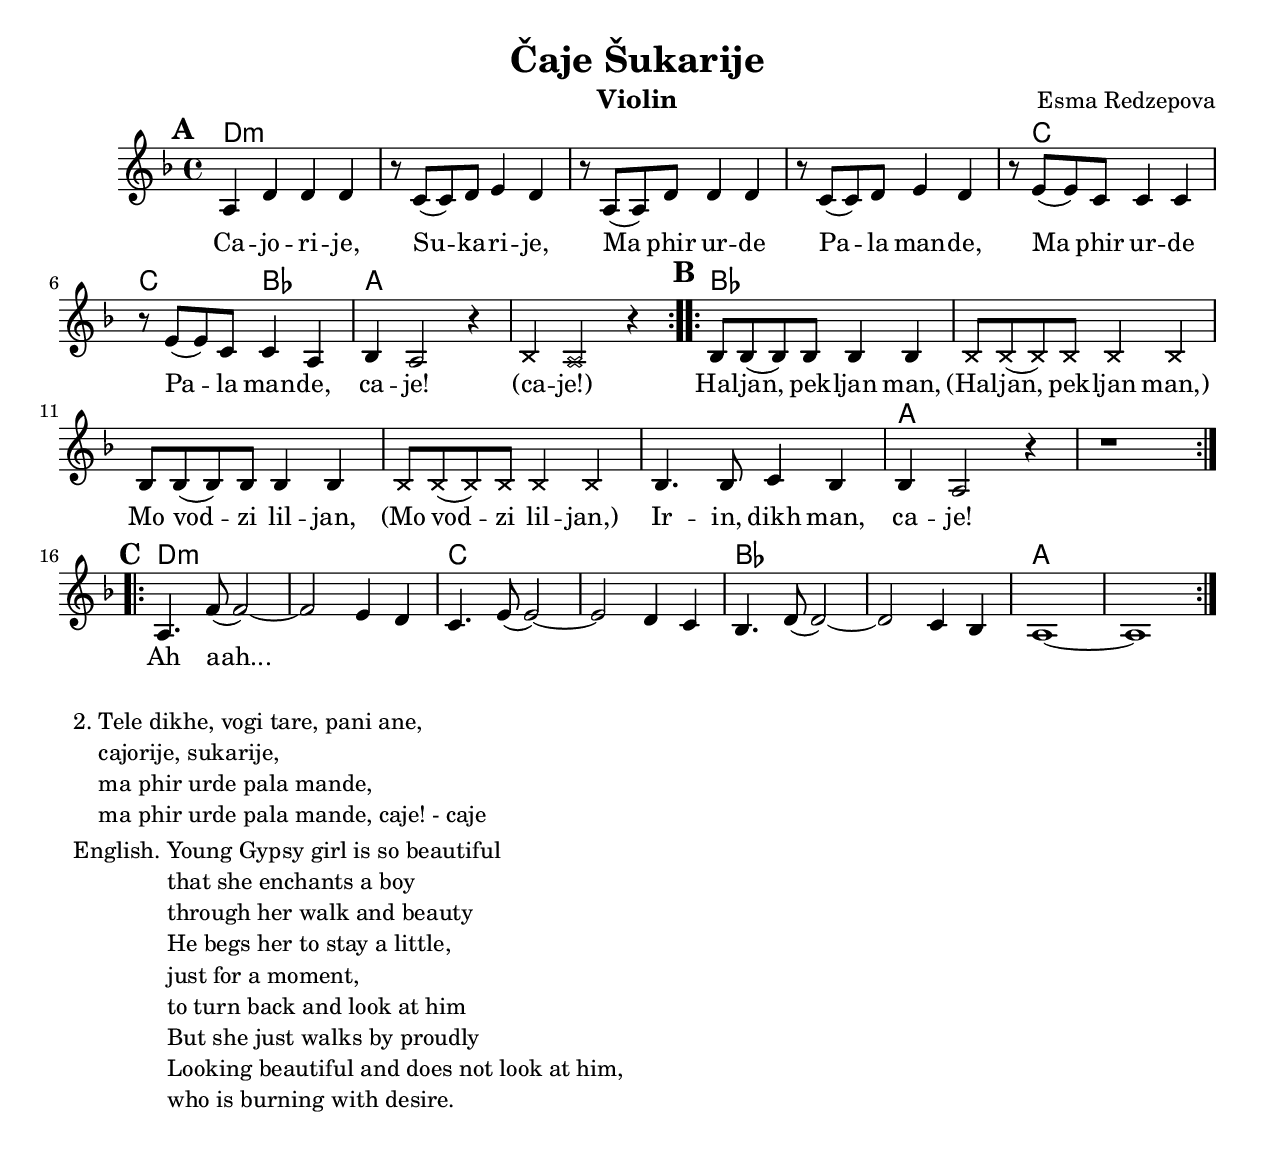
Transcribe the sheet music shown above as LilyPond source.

\version "2.18.0"
\include "english.ly"
\paper{
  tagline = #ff
  print-all-headers = ##t
  #(set-paper-size "letter")
}
date = #(strftime "%d-%m-%Y" (localtime (current-time)))

%\markup{ \italic{ \date }  }

%\markup{ Got something to say? }

global = {
  \clef treble
  \key a \minor
  \time 4/4
  \set Score.markFormatter = #format-mark-box-alphabet
}

%#################################### Melody ########################
melody = \relative c' {
  \global
  %\partial 16*3 a16 d f   %lead in notes

  \repeat volta 2{
    \mark \default
    e4 a a a
    r8 g(g) a b4 a |
    r8 e(e) a a4 a |
    r8 g(g) a b4 a
   
    r8 b(b) g g4 g
    r8 b8(b)g g4 e
    f4 e2 r4
    \deadNote{f4 e2 r4}
   

  }
  %\break

  \repeat volta 2{
    \mark \default
    f8 f(f) f f4 f
    \deadNote{f8 f(f) f f4 f}
    f8 f(f) f f4 f
    \deadNote{f8 f(f) f f4 f}
    f4. f8 g4 f
    f4 e2 r4 
    r1
    \break
  }
  \repeat volta 2{
    \mark \default
    e4. c'8(c2)~
    c2b4 a 
    g4. b8(b2)~
    b2 a4 g
    f4. a8(a2)~
    a2 g4 f
    e1~
    e1
  }
  
}
%################################# Lyrics #####################
\addlyrics{ 
  Ca -- jo -- ri -- je, Su -- ka -- ri -- je, 
  Ma phir ur -- de Pa -- la man -- de,
  Ma phir ur -- de 
  Pa -- la man -- de, ca -- je! (ca -- je!)

  Hal -- jan, pek -- ljan man, 
  (Hal -- jan, pek -- ljan man,) 
  Mo vod -- zi lil -- jan,  (Mo vod -- zi lil -- jan,)
  Ir -- in, dikh man, ca -- je!

  Ah aah... 
}

%################################# Chords #######################
harmonies = \chordmode {
  a1*4:m
  s8 g8*7
  g2 f2
  e1*2
  %B
  f1*5 
  e1*2
  %c
  a1*2:m
  g1*2
  f1*2
  e1*2
}

\score {
  <<
    \new ChordNames {
      \set chordChanges = ##f
      \transpose a d \harmonies
    }
    \new Staff  \transpose a d \melody
  >>
  \header{
    title= "Čaje Šukarije"
    subtitle=""
    composer= "Esma Redzepova"
    instrument = "Violin"
    arranger= ""
  }
  \layout{indent = 1.0\cm} 
  \midi {
    \tempo 4 = 120

    % \midi { }
  }
}

% more verses:
\markup{}
\markup {
  \fill-line {
    \hspace #0.1 % distance from left margin
    \column {
      \line { "2."
              \column {
                "Tele dikhe, vogi tare, pani ane,"
                "cajorije, sukarije,"
                "ma phir urde pala mande,"
                "ma phir urde pala mande, caje! - caje"
              }
      }
      \hspace #0.2 % vertical distance between verses
      \line { "English."
              \column {
                
                "Young Gypsy girl is so beautiful"
                "that she enchants a boy"
                "through her walk and beauty"
                "He begs her to stay a little,"
                "just for a moment,"
                "to turn back and look at him"
                "But she just walks by proudly"
                "Looking beautiful and does not look at him,"
                "who is burning with desire."
              }
      }
    }
    \hspace #0.1  % horiz. distance between columns
    \column {
      \line { ""
              \column {
                ""
              }
      }
      \hspace #0.2 % distance between verses
      \line { ""
              \column {
                ""
              }
      }
    }
    \hspace #0.1 % distance to right margin
  }
}



%{
Tele dikhe, vogi tare, pani ane, cajorije, sukarije,
ma phir urde pala mande,
ma phir urde pala mande, caje! - caje

{sot}
Young Gypsy girl is so beautiful
that she enchants a boy
through her walk and beauty
He begs her to stay a little,
just for a moment,
to turn back and look at him
But she just walks by proudly
Looking beautiful and does not look at him,
who is burning with desire.
%}